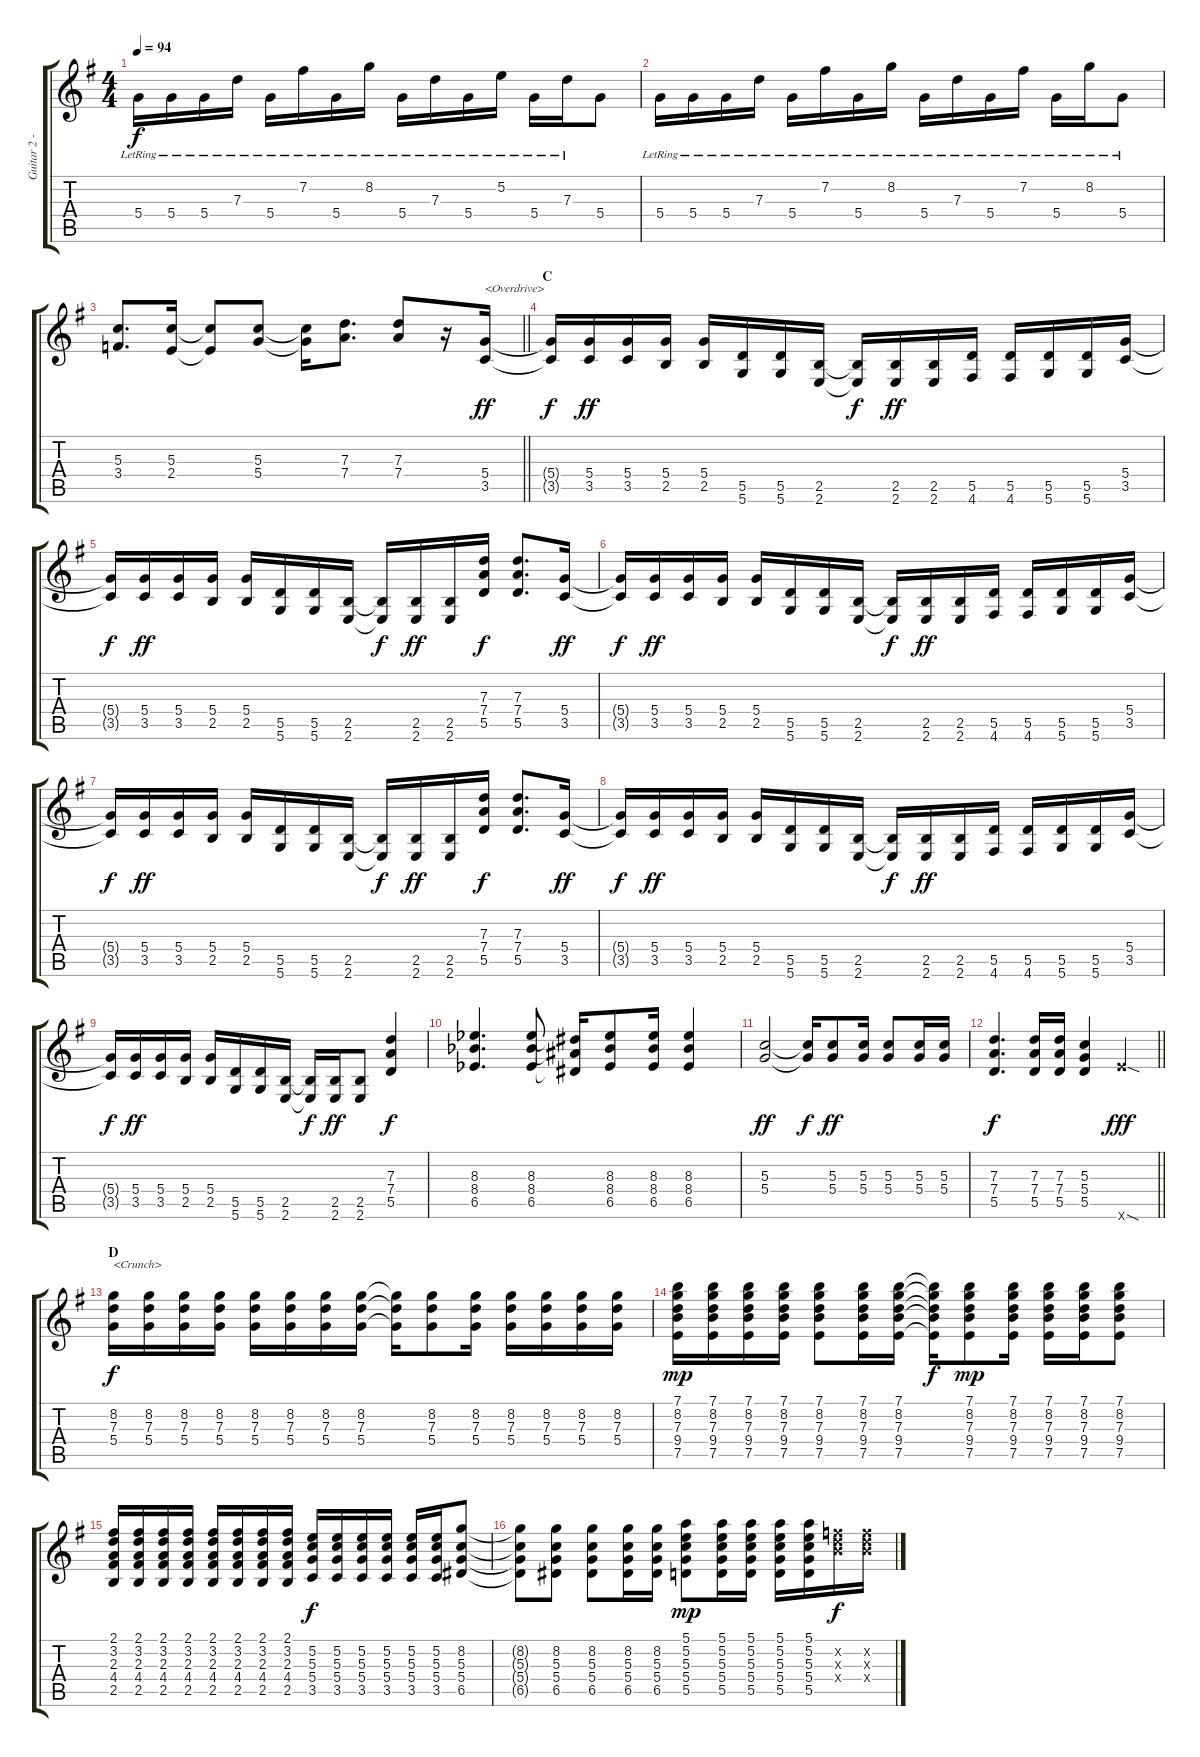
\track ("Guitar 2 - Sunao" "Guitar 2 -") {instrument electricguitarjazz}
\staff {score tabs}
\tuning (E4 B3 G3 D3 A2 D2) {hide}
\ts (4 4)
\tempo 94
\clef g2
\ks g
5.4{lr}.16{dy f} 5.4{lr}.16 5.4{lr}.16 7.3{lr}.16 5.4{lr}.16 7.2{lr}.16 5.4{lr}.16 8.2{lr}.16 5.4{lr}.16 7.3{lr}.16 5.4{lr}.16 5.2{lr}.16 5.4{lr}.16 7.3{lr}.16 5.4.8 |
5.4{lr}.16 5.4{lr}.16 5.4{lr}.16 7.3{lr}.16 5.4{lr}.16 7.2{lr}.16 5.4{lr}.16 8.2{lr}.16 5.4{lr}.16 7.3{lr}.16 5.4{lr}.16 7.2{lr}.16 5.4{lr}.16 8.2{lr}.16 5.4{lr}.8 |
\barLineRight lightlight
(5.3 3.4).8{d} (5.3 2.4).16 (5.3{t} 2.4{t}).8 (5.3 5.4).8 (5.3{t} 5.4{t}).16 (7.3 7.4).8{d} (7.3 7.4).8 r.16 (5.4 3.5).16{txt "<Overdrive>" dy ff balance 16 instrument overdrivenguitar} |
\section ("" "C")
(5.4{t} 3.5{t}).16{dy f} (5.4 3.5).16{dy ff} (5.4 3.5).16 (5.4 2.5).16 (5.4 2.5).16 (5.5 5.6).16 (5.5 5.6).16 (2.5 2.6).16 (2.5{t} 2.6{t}).16{dy f} (2.5 2.6).16{dy ff} (2.5 2.6).16 (5.5 4.6).16 (5.5 4.6).16 (5.5 5.6).16 (5.5 5.6).16 (5.4 3.5).16 |
(5.4{t} 3.5{t}).16{dy f} (5.4 3.5).16{dy ff} (5.4 3.5).16 (5.4 2.5).16 (5.4 2.5).16 (5.5 5.6).16 (5.5 5.6).16 (2.5 2.6).16 (2.5{t} 2.6{t}).16{dy f} (2.5 2.6).16{dy ff} (2.5 2.6).16 (7.3 7.4 5.5).16{dy f} (7.3 7.4 5.5).8{d} (5.4 3.5).16{dy ff} |
(5.4{t} 3.5{t}).16{dy f} (5.4 3.5).16{dy ff} (5.4 3.5).16 (5.4 2.5).16 (5.4 2.5).16 (5.5 5.6).16 (5.5 5.6).16 (2.5 2.6).16 (2.5{t} 2.6{t}).16{dy f} (2.5 2.6).16{dy ff} (2.5 2.6).16 (5.5 4.6).16 (5.5 4.6).16 (5.5 5.6).16 (5.5 5.6).16 (5.4 3.5).16 |
(5.4{t} 3.5{t}).16{dy f} (5.4 3.5).16{dy ff} (5.4 3.5).16 (5.4 2.5).16 (5.4 2.5).16 (5.5 5.6).16 (5.5 5.6).16 (2.5 2.6).16 (2.5{t} 2.6{t}).16{dy f} (2.5 2.6).16{dy ff} (2.5 2.6).16 (7.3 7.4 5.5).16{dy f} (7.3 7.4 5.5).8{d} (5.4 3.5).16{dy ff} |
(5.4{t} 3.5{t}).16{dy f} (5.4 3.5).16{dy ff} (5.4 3.5).16 (5.4 2.5).16 (5.4 2.5).16 (5.5 5.6).16 (5.5 5.6).16 (2.5 2.6).16 (2.5{t} 2.6{t}).16{dy f} (2.5 2.6).16{dy ff} (2.5 2.6).16 (5.5 4.6).16 (5.5 4.6).16 (5.5 5.6).16 (5.5 5.6).16 (5.4 3.5).16 |
(5.4{t} 3.5{t}).16{dy f} (5.4 3.5).16{dy ff} (5.4 3.5).16 (5.4 2.5).16 (5.4 2.5).16 (5.5 5.6).16 (5.5 5.6).16 (2.5 2.6).16 (2.5{t} 2.6{t}).16{dy f} (2.5 2.6).16{dy ff} (2.5 2.6).8 (7.3 7.4 5.5).4{dy f} |
(8.3{acc b} 8.4{acc b} 6.5{acc b}).4{d} (8.3{acc b} 8.4{acc b} 6.5{acc b}).8 (8.3{t} 8.4{t} 6.5{t}).16 (8.3{acc b} 8.4{acc b} 6.5{acc b}).8 (8.3{acc b} 8.4{acc b} 6.5{acc b}).16 (8.3{acc b} 8.4{acc b} 6.5{acc b}).4 |
(5.3 5.4).2{dy ff} (5.3{t} 5.4{t}).16{dy f} (5.3 5.4).8{dy ff} (5.3 5.4).16 (5.3 5.4).8 (5.3 5.4).16 (5.3 5.4).16 |
\barLineRight lightlight
(7.3 7.4 5.5).4{d dy f} (7.3 7.4 5.5).16 (7.3 7.4 5.5).16 (5.3 5.4 5.5).4 14.6{sod x}.4{dy fff} |
\section ("" "D")
(8.2 7.3 5.4).16{txt "<Crunch>" dy f instrument distortionguitar} (8.2 7.3 5.4).16 (8.2 7.3 5.4).16 (8.2 7.3 5.4).16 (8.2 7.3 5.4).16 (8.2 7.3 5.4).16 (8.2 7.3 5.4).16 (8.2 7.3 5.4).16 (8.2{t} 7.3{t} 5.4{t}).16 (8.2 7.3 5.4).8 (8.2 7.3 5.4).16 (8.2 7.3 5.4).16 (8.2 7.3 5.4).16 (8.2 7.3 5.4).16 (8.2 7.3 5.4).16 |
(7.1 8.2 7.3 9.4 7.5).16{dy mp} (7.1 8.2 7.3 9.4 7.5).16 (7.1 8.2 7.3 9.4 7.5).16 (7.1 8.2 7.3 9.4 7.5).16 (7.1 8.2 7.3 9.4 7.5).8 (7.1 8.2 7.3 9.4 7.5).16 (7.1 8.2 7.3 9.4 7.5).16 (7.1{t} 8.2{t} 7.3{t} 9.4{t} 7.5{t}).16{dy f} (7.1 8.2 7.3 9.4 7.5).8{dy mp} (7.1 8.2 7.3 9.4 7.5).16 (7.1 8.2 7.3 9.4 7.5).16 (7.1 8.2 7.3 9.4 7.5).16 (7.1 8.2 7.3 9.4 7.5).8 |
(2.1 3.2 2.3 4.4 2.5).16 (2.1 3.2 2.3 4.4 2.5).16 (2.1 3.2 2.3 4.4 2.5).16 (2.1 3.2 2.3 4.4 2.5).16 (2.1 3.2 2.3 4.4 2.5).16 (2.1 3.2 2.3 4.4 2.5).16 (2.1 3.2 2.3 4.4 2.5).16 (2.1 3.2 2.3 4.4 2.5).16 (5.2 5.3 5.4 3.5).16{dy f} (5.2 5.3 5.4 3.5).16 (5.2 5.3 5.4 3.5).16 (5.2 5.3 5.4 3.5).16 (5.2 5.3 5.4 3.5).16 (5.2 5.3 5.4 3.5).16 (8.2 5.3 5.4 6.5).8 |
(8.2{t} 5.3{t} 5.4{t} 6.5{t}).8 (8.2 5.3 5.4 6.5).8 (8.2 5.3 5.4 6.5).8 (8.2 5.3 5.4 6.5).16 (8.2 5.3 5.4 6.5).16 (5.1 5.2 5.3 5.4 5.5).8{dy mp} (5.1 5.2 5.3 5.4 5.5).16 (5.1 5.2 5.3 5.4 5.5).16 (5.1 5.2 5.3 5.4 5.5).16 (5.1 5.2 5.3 5.4 5.5).16 (6.2{x} 7.3{x} 9.4{x}).16{dy f} (6.2{x} 7.3{x} 9.4{x}).16
